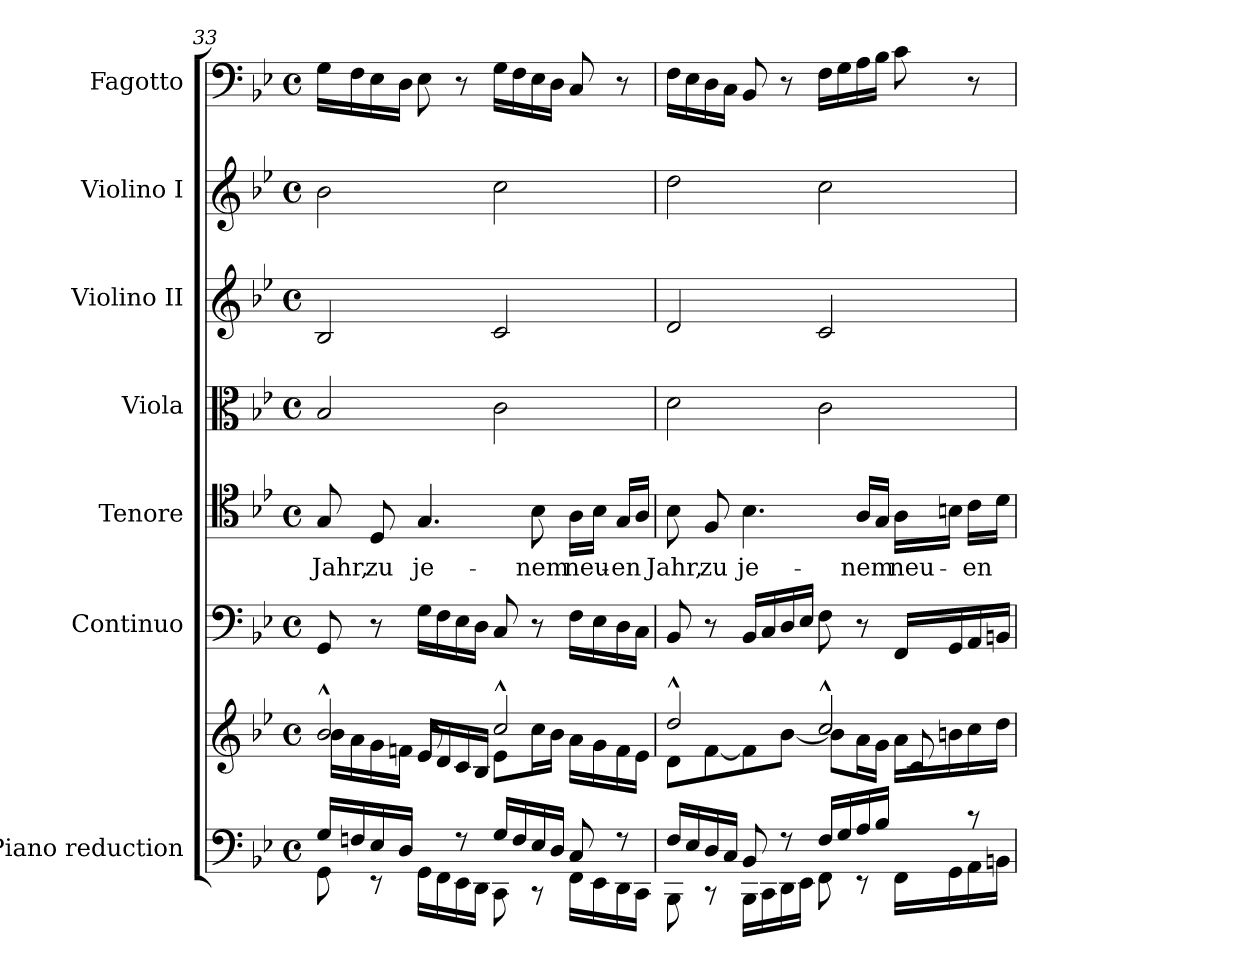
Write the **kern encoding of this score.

**kern	**kern	**kern	**kern	**text	**kern	**kern	**kern	**kern
*part7	*part7	*part6	*part5	*part5	*part4	*part3	*part2	*part1
*staff8	*staff7	*staff6	*staff5	*staff5	*staff4	*staff3	*staff2	*staff1
*I"Piano reduction	*	*I"Continuo	*I"Tenore	*	*I"Viola	*I"Violino II	*I"Violino I	*I"Fagotto
*I'Pno	*	*	*	*	*I'Vla	*I'Vln	*I'Vln	*
*clefF4	*clefG2	*clefF4	*clefC4	*	*clefC3	*clefG2	*clefG2	*clefF4
*k[b-e-]	*k[b-e-]	*k[b-e-]	*k[b-e-]	*	*k[b-e-]	*k[b-e-]	*k[b-e-]	*k[b-e-]
*M4/4	*M4/4	*M4/4	*M4/4	*	*M4/4	*M4/4	*M4/4	*M4/4
*met(c)	*met(c)	*met(c)	*met(c)	*	*met(c)	*met(c)	*met(c)	*met(c)
=33	=33	=33	=33	=33	=33	=33	=33	=33
*^	*^	*	*	*	*	*	*	*
*	*	*	*^	*	*	*	*	*	*	*
!	!	!	!	!	!	!	!LO:LY:b	!	!	!	!
16G/LL	8GG\	2b-^^/	16b-\LL	4ryy	8GG/	8G/	Jahr,	2B-/	2B-/	2b-\	16G\LL
16Fn/	.	.	16a\	.	.	.	.	.	.	.	16F\
!	!	!	!	!	!	!	!LO:LY:b	!	!	!	!
16E-/	8r	.	16g\	.	8r	8D/	zu	.	.	.	16E-\
16D/JJ	.	.	16fn\JJ	.	.	.	.	.	.	.	16D\JJ
!	!	!	!	!	!	!	!LO:LY:b	!	!	!	!
8ryy	16GG\LL	.	16e-/LL	8e-/	16G\LL	4.G/	je-	.	.	.	8E-\
.	16FF\	.	16d/	.	16F\	.	.	.	.	.	.
8r	16EE-\	.	16c/	2ryy	16E-\	.	.	.	.	.	8r
.	16DD\JJ	.	16B-/JJ	.	16D\JJ	.	.	.	.	.	.
16G/LL	8CC\	2cc^^/	8e-\L	.	8C/	.	.	2c\	2c/	2cc\	16G\LL
16F/	.	.	.	.	.	.	.	.	.	.	16F\
!	!	!	!	!	!	!	!LO:LY:b	!	!	!	!
16E-/	8r	.	16cc\L	.	8r	8B-\	-nem	.	.	.	16E-\
16D/JJ	.	.	16b-\JJ	.	.	.	.	.	.	.	16D\JJ
!	!	!	!	!	!	!	!LO:LY:b	!	!	!	!
8C/	16FF\LL	.	16a\LL	.	16F\LL	16A\LL	neu-	.	.	.	8C/
.	16EE-\	.	16g\	.	16E-\	16B-\JJ	.	.	.	.	.
!	!	!	!	!	!	!	!LO:LY:b	!	!	!	!
8r	16DD\	.	16f\	8ryy	16D\	16G/LL	-en	.	.	.	8r
.	16CC\JJ	.	16e-\JJ	.	16C\JJ	16A/JJ	.	.	.	.	.
=34	=34	=34	=34	=34	=34	=34	=34	=34	=34	=34	=34
!	!	!	!	!	!	!	!LO:LY:b	!	!	!	!
16F/LL	8BBB-\	2dd^^/	8d\L	2.ryy	8BB-/	8B-\	Jahr,	2d\	2d/	2dd\	16F\LL
16E-/	.	.	.	.	.	.	.	.	.	.	16E-\
!	!	!	!	!	!	!	!LO:LY:b	!	!	!	!
16D/	8r	.	[8f\	.	8r	8F/	zu	.	.	.	16D\
16C/JJ	.	.	.	.	.	.	.	.	.	.	16C\JJ
!	!	!	!	!	!	!	!LO:LY:b	!	!	!	!
8BB-/	16BBB-\LL	.	8f\]	.	16BB-/LL	4.B-\	je-	.	.	.	8BB-/
.	16CC\	.	.	.	16C/	.	.	.	.	.	.
8r	16DD\	.	[8b-\J	.	16D/	.	.	.	.	.	8r
.	16EE-\JJ	.	.	.	16E-/JJ	.	.	.	.	.	.
16F/LL	8FF\	2cc^^/	8b-\L]	.	8F\	.	.	2c\	2c/	2cc\	16F\LL
16G/	.	.	.	.	.	.	.	.	.	.	16G\
!	!	!	!	!	!	!	!LO:LY:b	!	!	!	!
16A/	8r	.	16a\L	.	8r	16A/LL	-nem	.	.	.	16A\
16B-/JJ	.	.	16g\JJ	.	.	16G/JJ	.	.	.	.	16B-\JJ
!	!	!	!	!	!	!	!LO:LY:b	!	!	!	!
8ryy	16FF\LL	.	16a\LL	8c/	16FF/LL	16A\LL	neu-	.	.	.	8c\
.	16GG\	.	16bn\	.	16GG/	16Bn\JJ	.	.	.	.	.
!	!	!	!	!	!	!	!LO:LY:b	!	!	!	!
8r	16AA\	.	16cc\	8ryy	16AA/	16c\LL	-en	.	.	.	8r
.	16BBn\JJ	.	16dd\JJ	.	16BBn/JJ	16d\JJ	.	.	.	.	.
*v	*v	*	*	*	*	*	*	*	*	*	*
*	*v	*v	*v	*	*	*	*	*	*	*
=	=	=	=	=	=	=	=	=
*-	*-	*-	*-	*-	*-	*-	*-	*-
